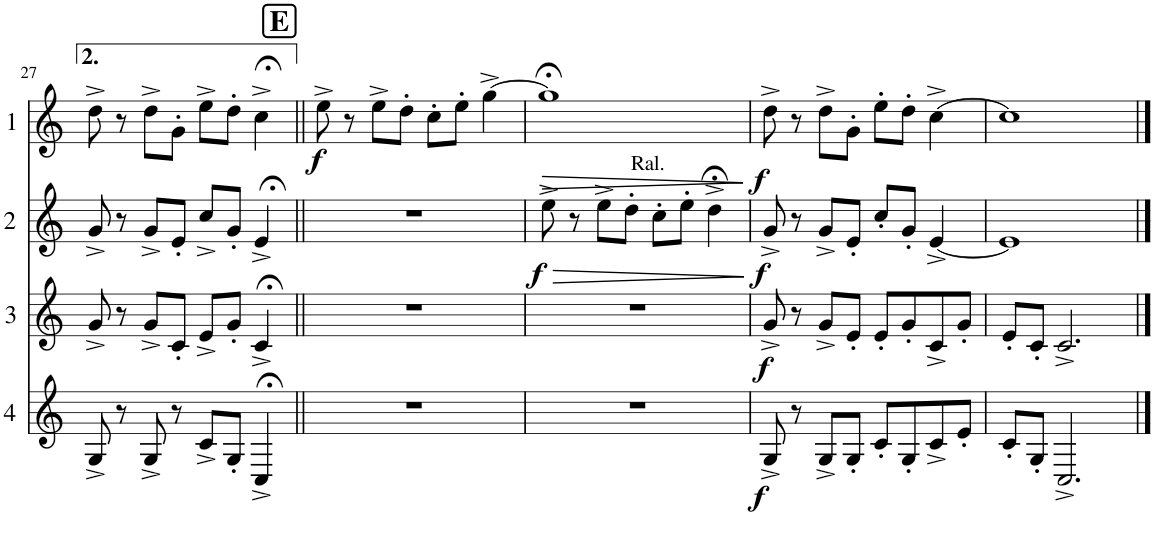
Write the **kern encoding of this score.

**kern	**dynam	**kern	**dynam	**kern	**dynam	**kern	**dynam
*part4	*part4	*part3	*part3	*part2	*part2	*part1	*part1
*staff4	*staff4	*staff3	*staff3	*staff2	*staff2	*staff1	*staff1
*I"Cor 4	*	*I"Cor 3	*	*I"Cor 2	*	*I"Cor 1	*
!!LO:PB:g=z
*clefG2	*	*clefG2	*	*clefG2	*	*clefG2	*
*Trd4c7	*	*Trd4c7	*	*Trd4c7	*	*Trd4c7	*
*k[]	*	*k[]	*	*k[]	*	*k[]	*
*M4/4	*	*M4/4	*	*M4/4	*	*M4/4	*
=27	=27	=27	=27	=27	=27	=27	=27
8G^/	.	8g^/	.	8g^/	.	8dd^\	.
8r	.	8r	.	8r	.	8r	.
8G^/	.	8g^/L	.	8g^/L	.	8dd^\L	.
8r	.	8c'/J	.	8e'/J	.	8g'\J	.
8c^/L	.	8e^/L	.	8cc^/L	.	8ee^\L	.
8G'/J	.	8g'/J	.	8g'/J	.	8dd'\J	.
4C;<^/	.	4c;<^/	.	4e;<^/	.	4cc;<^\	.
!!LO:REH:place=s1:a:B:cj:fs=14:t=E
=28||	=28||	=28||	=28||	=28||	=28||	=28||	=28||
!	!	!	!	!	!	!	!LO:DY:b
1r	.	1r	.	1r	.	8ee^\	f
.	.	.	.	.	.	8r	.
.	.	.	.	.	.	8ee^\L	.
.	.	.	.	.	.	8dd'\J	.
.	.	.	.	.	.	8cc'\L	.
.	.	.	.	.	.	8ee'\J	.
.	.	.	.	.	.	[4gg^\	.
=29	=29	=29	=29	=29	=29	=29	=29
!	!	!	!	!LO:TX:a:t=Ral.	!	!	!
!	!	!	!	!	!LO:HP:b	!	!LO:HP:b
!	!	!	!	!	!LO:DY:n=1:b	!	!
1r	.	1r	.	8ee^\	> f	1gg;<]	>
.	.	.	.	8r	.	.	.
.	.	.	.	8ee^\L	.	.	.
.	.	.	.	8dd'\J	.	.	.
.	.	.	.	8cc'\L	.	.	.
.	.	.	.	8ee'\J	.	.	.
.	.	.	.	4dd;<^\	.	.	.
.	.	.	.	.	]	.	]
=30	=30	=30	=30	=30	=30	=30	=30
!	!LO:DY:b	!	!LO:DY:b	!	!LO:DY:b	!	!LO:DY:b
8G^/	f	8g^/	f	8g^/	f	8dd^\	f
8r	.	8r	.	8r	.	8r	.
8G^/L	.	8g^/L	.	8g^/L	.	8dd^\L	.
8G'/J	.	8e'/J	.	8e'/J	.	8g'\J	.
8c'/L	.	8e'/L	.	8cc'/L	.	8ee'\L	.
8G'/	.	8g'/	.	8g'/J	.	8dd'\J	.
8c^/	.	8c^/	.	[4e^/	.	[4cc^\	.
8e'/J	.	8g'/J	.	.	.	.	.
=31	=31	=31	=31	=31	=31	=31	=31
8c'/L	.	8e'/L	.	1e]	.	1cc]	.
8G'/J	.	8c'/J	.	.	.	.	.
2.C^/	.	2.c^/	.	.	.	.	.
==	==	==	==	==	==	==	==
*-	*-	*-	*-	*-	*-	*-	*-
